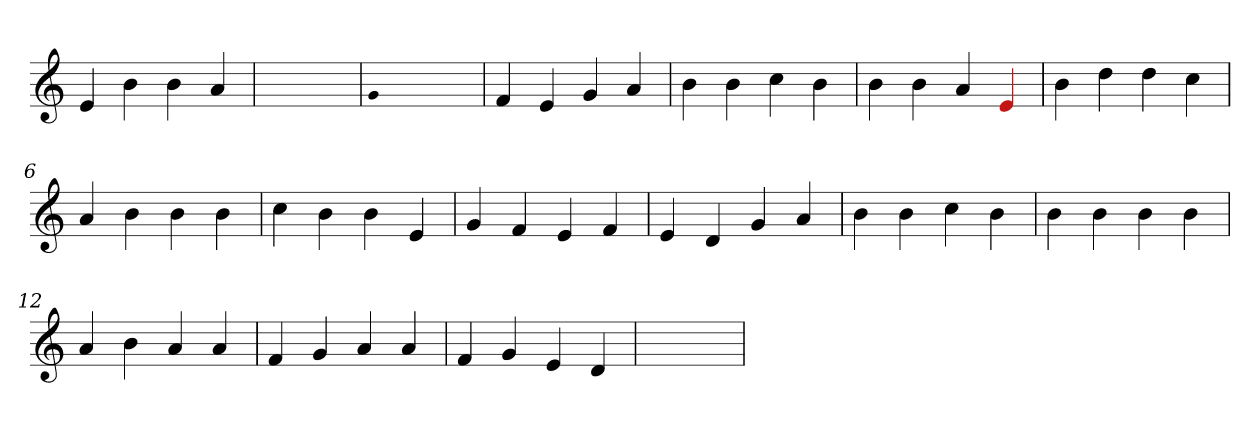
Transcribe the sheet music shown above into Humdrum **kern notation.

**kern
*part1
*staff1
*clefG2
=1
4e
4b
4b
4a
=2
1ryy
=2
qqg
1ryy
=2
4f
4e
4g
4a
=3
4b
4b
4cc
4b
=4
4b
4b
4a
4Re
=5
4b
4dd
4dd
4cc
=6
4a
4b
4b
4b
=7
4cc
4b
4b
4e
=8
4g
4f
4e
4f
=9
4e
4d
4g
4a
=10
4b
4b
4cc
4b
=11
4b
4b
4b
4b
=12
4a
4b
4a
4a
=13
4f
4g
4a
4a
=14
4f
4g
4e
4d
=15
1ryy
=
*-
